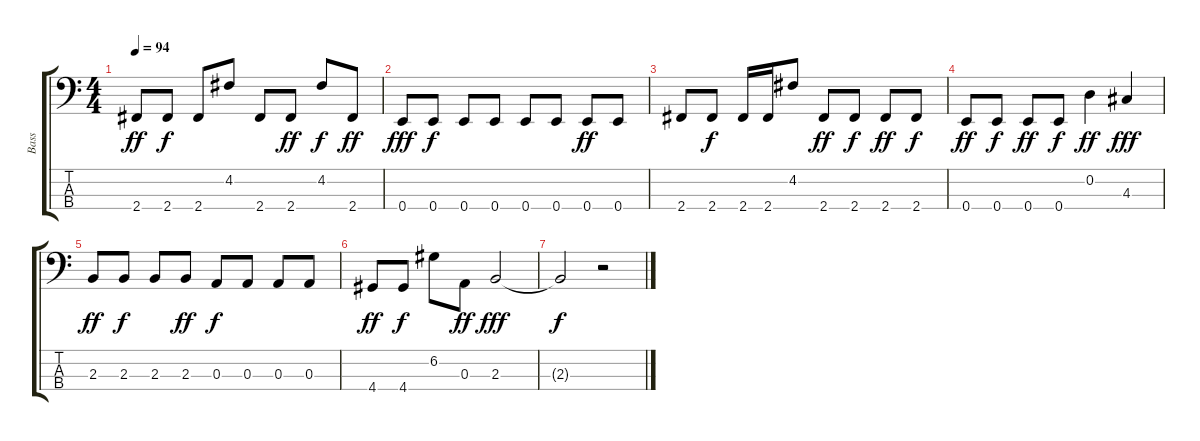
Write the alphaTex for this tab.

\track ("Bass" "Bass") {instrument electricbassfinger}
\staff {score tabs}
\tuning (G2 D2 A1 E1) {hide}
\ts (4 4)
\tempo 94
\clef f4
\ks c
2.4.8{dy ff} 2.4.8{dy f} 2.4.8 4.2.8 2.4.8 2.4.8{dy ff} 4.2.8{dy f} 2.4.8{dy ff} |
0.4.8{dy fff} 0.4.8{dy f} 0.4.8 0.4.8 0.4.8 0.4.8 0.4.8{dy ff} 0.4.8 |
2.4.8 2.4.8{dy f} 2.4.16 2.4.16 4.2.8 2.4.8{dy ff} 2.4.8{dy f} 2.4.8{dy ff} 2.4.8{dy f} |
0.4.8{dy ff} 0.4.8{dy f} 0.4.8{dy ff} 0.4.8{dy f} 0.2.4{dy ff} 4.3.4{dy fff} |
2.3.8{dy ff} 2.3.8{dy f} 2.3.8 2.3.8{dy ff} 0.3.8{dy f} 0.3.8 0.3.8 0.3.8 |
4.4.8{dy ff} 4.4.8{dy f} 6.2.8 0.3.8{dy ff} 2.3.2{dy fff} |
2.3{t}.2{dy f} r.2
